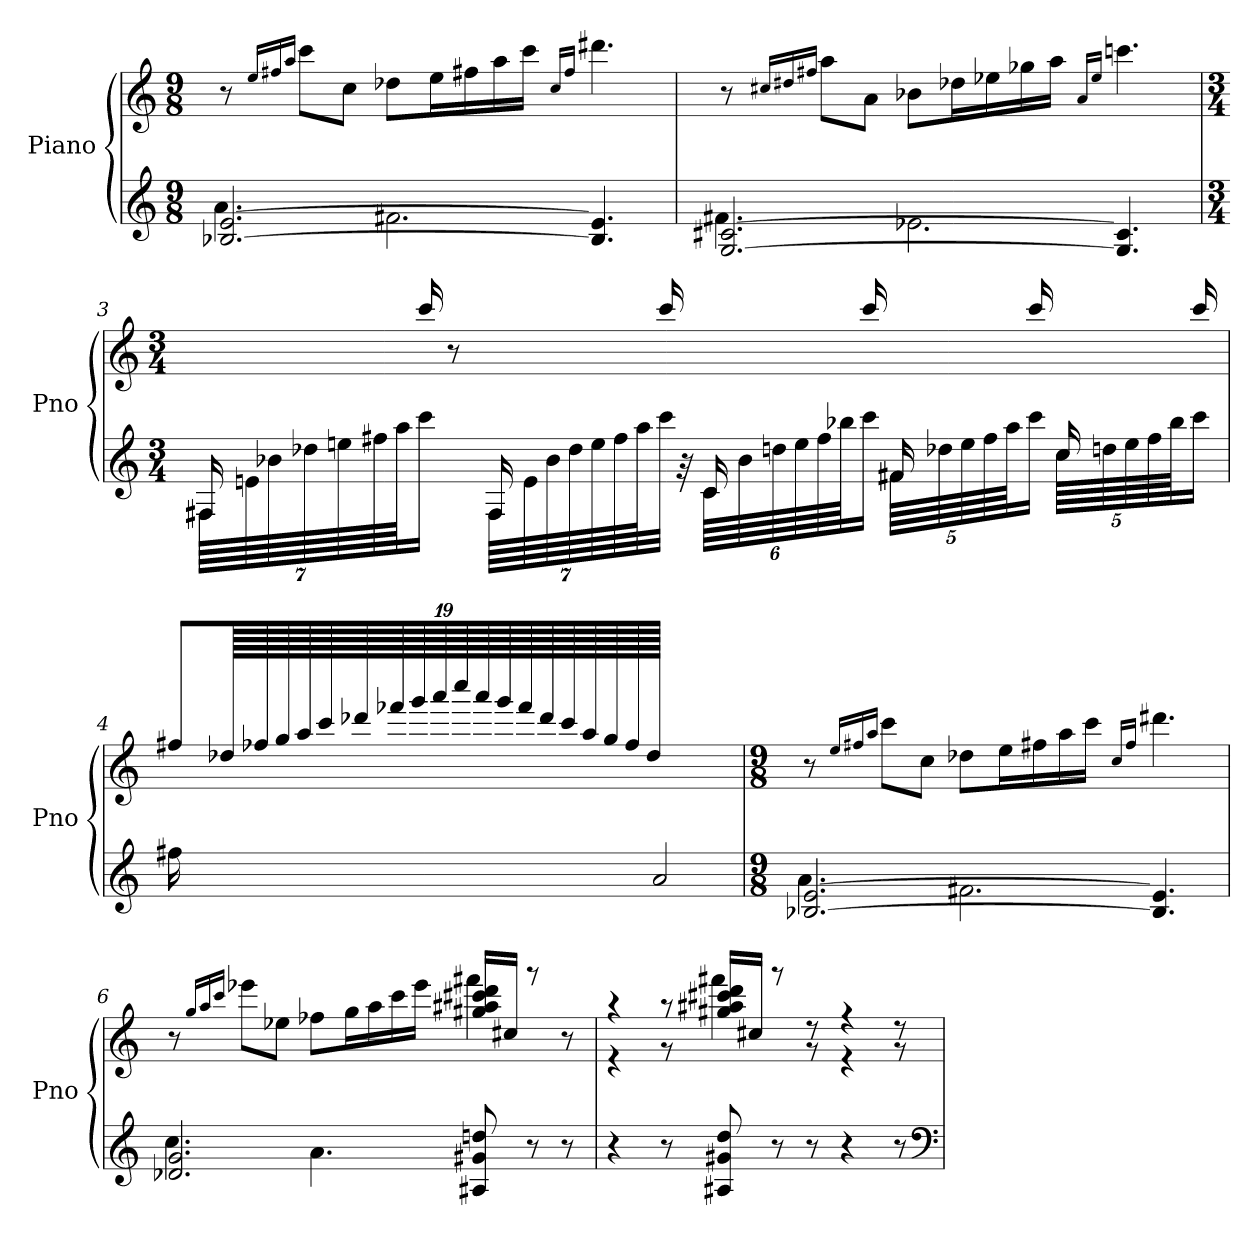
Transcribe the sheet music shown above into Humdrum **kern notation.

**kern	**kern
*part1	*part1
*staff2	*staff1
*I"Piano	*
*I'Pno	*
*clefG2	*clefG2
*k[]	*k[]
*M9/8	*M9/8
=1	=1
*^	*
[2.B-X [2.e	4.a	8r
.	.	16qeeLL
.	.	16qff#X
.	.	16qaaJJ
.	.	8cccL
.	.	8ccJ
.	2.f#X	8dd-XL
.	.	16eeL
.	.	16ff#X
.	.	16aa
.	.	16cccJJ
.	.	16qccLL
.	.	16qff#JJ
4.B-] 4.e]	.	4.ddd#X
=2	=2	=2
[2.G [2.c#X	4.f#X	8r
.	.	16qcc#XLL
.	.	16qdd#X
.	.	16qff#XJJ
.	.	8aaL
.	.	8aJ
.	2.e-X	8b-XL
.	.	16dd-XL
.	.	16ee-X
.	.	16gg-X
.	.	16aaJJ
.	.	16qaLL
.	.	16qee-JJ
4.G] 4.c#]	.	4.cccn
=3	=3	=3
*M3/4	*	*M3/4
16F#X	112F#XLLLL	16ryy
.	112en	.
.	112b-X	.
.	112dd-X/	.
.	112een\	.
.	112ff#X	.
.	112aa\JJ	.
16ryy	16ccc\JJ	16ccc/
8ryy	8ryy	8r
16F#	112F#LLLL	16ryy
.	112e	.
.	112b-	.
.	112dd-/	.
.	112ee\	.
.	112ff#\	.
.	112aa\J	.
16ryy	32ccc\JJJ	16ccc/
.	32rg	.
16c	96cLLLL	16ryy
.	96b-	.
.	96ddn/	.
.	96ee\	.
.	96ff#\	.
.	96bb-XJJ	.
16ryy	16ccc\JJ	16ccc/
16f#X	80f#XLLLL	16ryy
.	80dd-X/	.
.	80ee\	.
.	80ff#\	.
.	80aa\JJ	.
16ryy	16ccc\JJ	16ccc/
16cc	80ccLLLL	16ryy
.	80ddn/	.
.	80ee\	.
.	80ff#\	.
.	80bb-\JJ	.
16ryy	16ccc\JJ	16ccc/
*v	*v	*
=4	=4
16ff#X	8ff#XL
16ryy	.
8ryy	152dd-XLLLL
.	152ff-X
.	152gg/
.	152aa/
.	152ccc/
.	152ddd-X\
.	152fff-X
.	152ggg
.	152aaa
.	152cccc
.	152aaa
.	152ggg
.	152fff-
.	152ddd-
.	152ccc/
.	152aa/
.	152gg/
.	152ff-/
.	152dd-/JJJJJ
2a	2ryy
=5	=5
*M9/8	*M9/8
*^	*
[2.B-X [2.e	4.a	8r
.	.	16qeeLL
.	.	16qff#X
.	.	16qaaJJ
.	.	8cccL
.	.	8ccJ
.	2.f#X	8dd-XL
.	.	16eeL
.	.	16ff#X
.	.	16aa
.	.	16cccJJ
.	.	16qccLL
.	.	16qff#JJ
4.B-] 4.e]	.	4.ddd#X
=6	=6	=6
*	*	*^
2.d-X 2.g	4.cc	4.ryy	8r
.	.	.	16qggLL
.	.	.	16qaa
.	.	.	16qcccJJ
.	.	.	8eee-XL
.	.	.	8ee-XJ
.	4.a	4.ryy	8ff-XL
.	.	.	16ggL
.	.	.	16aa
.	.	.	16ccc
.	.	.	16eee-JJ
4.ryy	8A#X 8g#X 8ddn	16gg#X 16aa#X 16ccc#X 16dddLL	4fff#X
.	.	16cc#XJJ	.
.	8r	8r	.
.	8r	8r	8ryy
*v	*v	*	*
=7	=7	=7
4r	4r	4r
8r	8r	8r
8A#X 8g#X 8dd	16gg#X 16aa#X 16ccc#X 16dddLL	4fff#X
.	16cc#XJJ	.
8r	8r	.
8r	8r	8r
4r	4r	4r
8r	8r	8r
*	*v	*v
*clefF4	*
=	=
*-	*-
